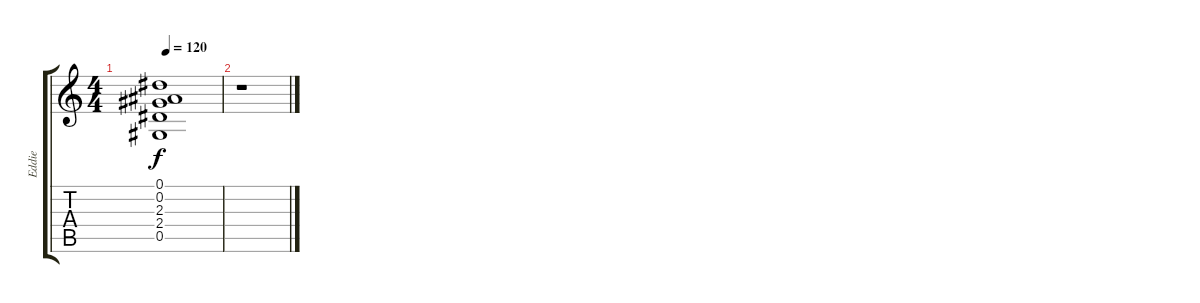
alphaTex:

\track ("Eddie" "Eddie") {instrument distortionguitar}
\staff {score tabs}
\tuning (Eb4 Bb3 Gb3 Db3 Ab2 Eb2) {hide}
\ts (4 4)
\tempo 120
\clef g2
\ks c
(0.1{t} 0.2{t} 2.3{t} 2.4{t} 0.5{t}).1{dy f} |
r.1
